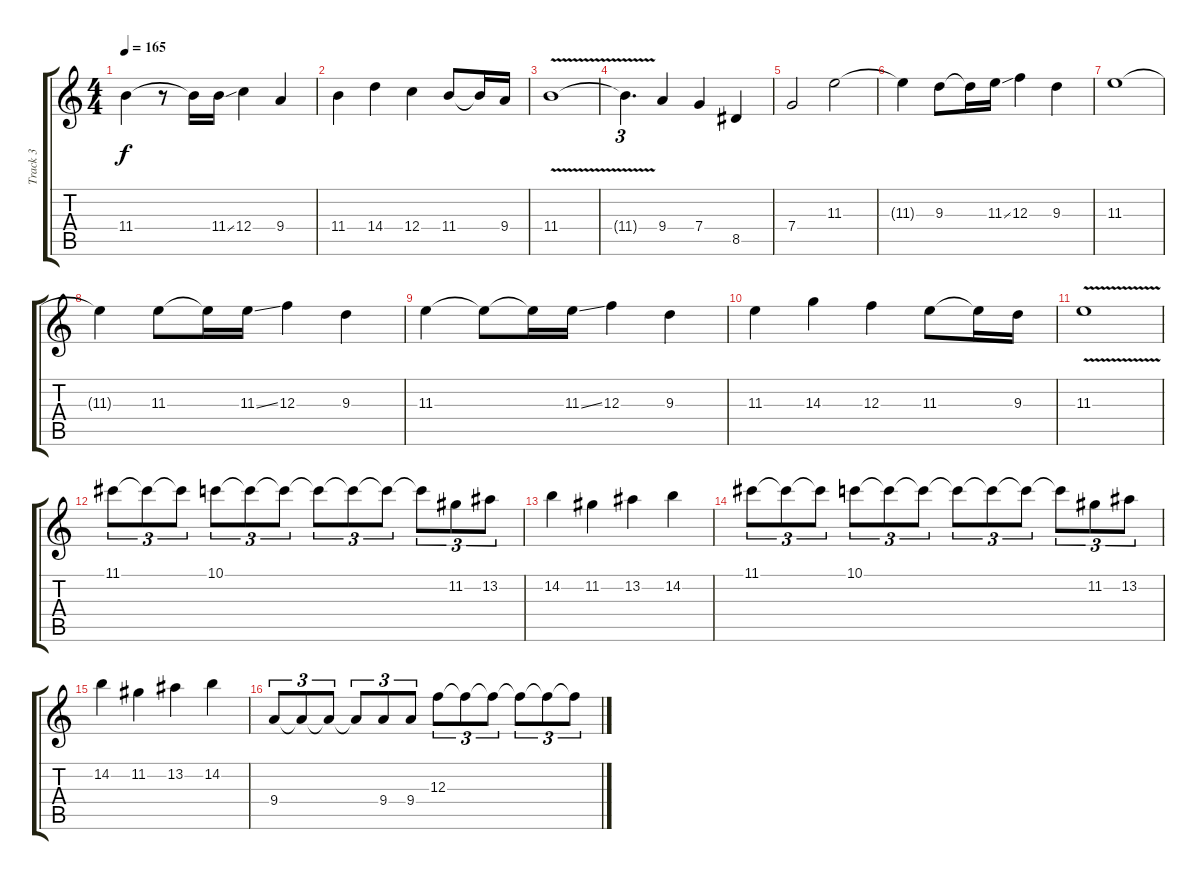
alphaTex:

\track ("Track 3" "Track 3") {instrument distortionguitar}
\staff {score tabs}
\tuning (D4 A3 F3 C3 G2 D2) {hide}
\ts (4 4)
\tempo 165
\clef g2
\ks c
11.4.4{dy f} r.8 11.4{t}.16 11.4{ss}.16 12.4.4 9.4.4 |
11.4.4 14.4.4 12.4.4 11.4.8 11.4{t}.16 9.4.16 |
11.4{v}.1 |
11.4{t}.4{d tu (3 2)} 9.4.4 7.4.4 8.5.4 |
7.4.2 11.3.2 |
11.3{t}.4 9.3.8 9.3{t}.16 11.3{ss}.16 12.3.4 9.3.4 |
11.3.1 |
11.3{t}.4 11.3.8 11.3{t}.16 11.3{ss}.16 12.3.4 9.3.4 |
11.3.4 11.3{t}.8 11.3{t}.16 11.3{ss}.16 12.3.4 9.3.4 |
11.3.4 14.3.4 12.3.4 11.3.8 11.3{t}.16 9.3.16 |
11.3{v}.1 |
11.1.8{tu (3 2)} 11.1{t}.8{tu (3 2)} 11.1{t}.8{tu (3 2)} 10.1.8{tu (3 2)} 10.1{t}.8{tu (3 2)} 10.1{t}.8{tu (3 2)} 10.1{t}.8{tu (3 2)} 10.1{t}.8{tu (3 2)} 10.1{t}.8{tu (3 2)} 10.1{t}.8{tu (3 2)} 11.2.8{tu (3 2)} 13.2.8{tu (3 2)} |
14.2.4 11.2.4 13.2.4 14.2.4 |
11.1.8{tu (3 2)} 11.1{t}.8{tu (3 2)} 11.1{t}.8{tu (3 2)} 10.1.8{tu (3 2)} 10.1{t}.8{tu (3 2)} 10.1{t}.8{tu (3 2)} 10.1{t}.8{tu (3 2)} 10.1{t}.8{tu (3 2)} 10.1{t}.8{tu (3 2)} 10.1{t}.8{tu (3 2)} 11.2.8{tu (3 2)} 13.2.8{tu (3 2)} |
14.2.4 11.2.4 13.2.4 14.2.4 |
9.4.8{tu (3 2)} 9.4{t}.8{tu (3 2)} 9.4{t}.8{tu (3 2)} 9.4{t}.8{tu (3 2)} 9.4.8{tu (3 2)} 9.4.8{tu (3 2)} 12.3.8{tu (3 2)} 12.3{t}.8{tu (3 2)} 12.3{t}.8{tu (3 2)} 12.3{t}.8{tu (3 2)} 12.3{t}.8{tu (3 2)} 12.3{t}.8{tu (3 2)}
